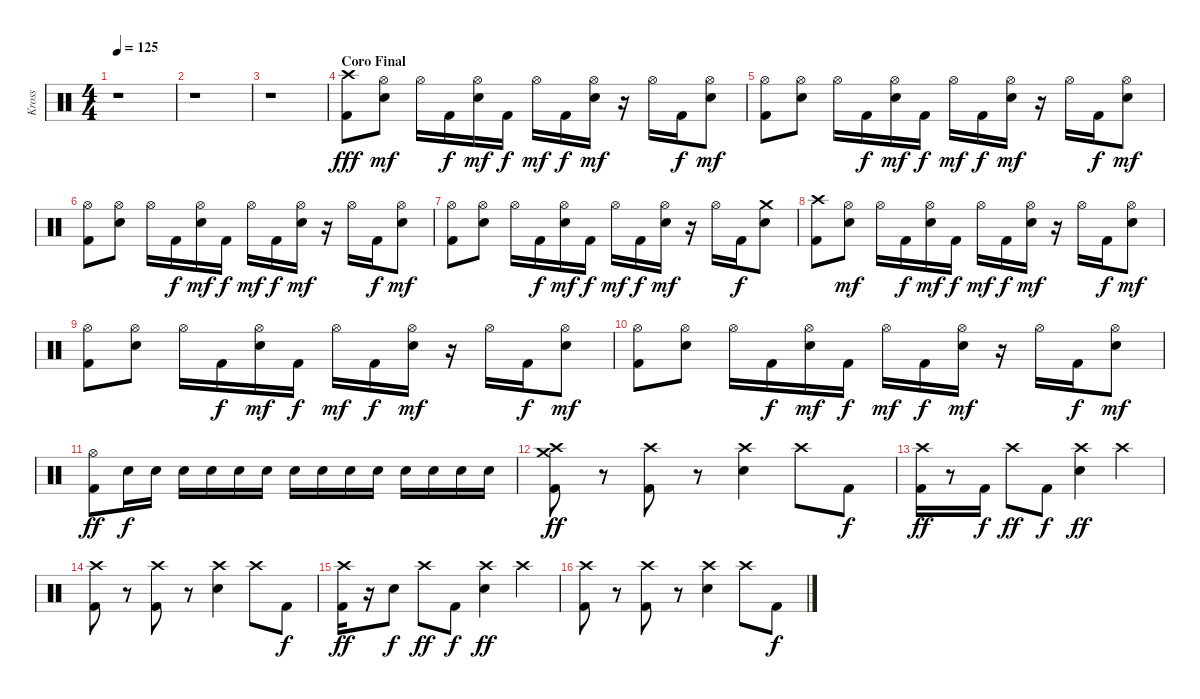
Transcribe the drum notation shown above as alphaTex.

\track ("Kross" "Kross") {instrument percussion}
\staff {score}
\articulation defaults
\ts (4 4)
\tempo 125
\clef neutral
\ks c
r.1{dy fff} |
r.1 |
r.1 |
\section ("" "Coro Final")
("Crash high (hit)" "Kick (hit) 2").8 ("Hi-Hat (open)" "Electric Snare (hit)").8{dy mf} "Hi-Hat (open)".16 "Kick (hit) 2".16{dy f} ("Hi-Hat (open)" "Electric Snare (hit)").16{dy mf} "Kick (hit) 2".16{dy f} "Hi-Hat (open)".16{dy mf} "Kick (hit) 2".16{dy f} ("Hi-Hat (open)" "Electric Snare (hit)").16{dy mf} r.16 "Hi-Hat (open)".16 "Kick (hit) 2".16{dy f} ("Hi-Hat (open)" "Electric Snare (hit)").8{dy mf} |
("Hi-Hat (open)" "Kick (hit) 2").8 ("Hi-Hat (open)" "Electric Snare (hit)").8 "Hi-Hat (open)".16 "Kick (hit) 2".16{dy f} ("Hi-Hat (open)" "Electric Snare (hit)").16{dy mf} "Kick (hit) 2".16{dy f} "Hi-Hat (open)".16{dy mf} "Kick (hit) 2".16{dy f} ("Hi-Hat (open)" "Electric Snare (hit)").16{dy mf} r.16 "Hi-Hat (open)".16 "Kick (hit) 2".16{dy f} ("Hi-Hat (open)" "Electric Snare (hit)").8{dy mf} |
("Hi-Hat (open)" "Kick (hit) 2").8 ("Hi-Hat (open)" "Electric Snare (hit)").8 "Hi-Hat (open)".16 "Kick (hit) 2".16{dy f} ("Hi-Hat (open)" "Electric Snare (hit)").16{dy mf} "Kick (hit) 2".16{dy f} "Hi-Hat (open)".16{dy mf} "Kick (hit) 2".16{dy f} ("Hi-Hat (open)" "Electric Snare (hit)").16{dy mf} r.16 "Hi-Hat (open)".16 "Kick (hit) 2".16{dy f} ("Hi-Hat (open)" "Electric Snare (hit)").8{dy mf} |
("Hi-Hat (open)" "Kick (hit) 2").8 ("Hi-Hat (open)" "Electric Snare (hit)").8 "Hi-Hat (open)".16 "Kick (hit) 2".16{dy f} ("Hi-Hat (open)" "Electric Snare (hit)").16{dy mf} "Kick (hit) 2".16{dy f} "Hi-Hat (open)".16{dy mf} "Kick (hit) 2".16{dy f} ("Hi-Hat (open)" "Electric Snare (hit)").16{dy mf} r.16 "Hi-Hat (open)".16 "Kick (hit) 2".16{dy f} ("Crash medium (hit)" "Electric Snare (hit)").8 |
("Crash high (hit)" "Kick (hit) 2").8 ("Hi-Hat (open)" "Electric Snare (hit)").8{dy mf} "Hi-Hat (open)".16 "Kick (hit) 2".16{dy f} ("Hi-Hat (open)" "Electric Snare (hit)").16{dy mf} "Kick (hit) 2".16{dy f} "Hi-Hat (open)".16{dy mf} "Kick (hit) 2".16{dy f} ("Hi-Hat (open)" "Electric Snare (hit)").16{dy mf} r.16 "Hi-Hat (open)".16 "Kick (hit) 2".16{dy f} ("Hi-Hat (open)" "Electric Snare (hit)").8{dy mf} |
("Hi-Hat (open)" "Kick (hit) 2").8 ("Hi-Hat (open)" "Electric Snare (hit)").8 "Hi-Hat (open)".16 "Kick (hit) 2".16{dy f} ("Hi-Hat (open)" "Electric Snare (hit)").16{dy mf} "Kick (hit) 2".16{dy f} "Hi-Hat (open)".16{dy mf} "Kick (hit) 2".16{dy f} ("Hi-Hat (open)" "Electric Snare (hit)").16{dy mf} r.16 "Hi-Hat (open)".16 "Kick (hit) 2".16{dy f} ("Hi-Hat (open)" "Electric Snare (hit)").8{dy mf} |
("Hi-Hat (open)" "Kick (hit) 2").8 ("Hi-Hat (open)" "Electric Snare (hit)").8 "Hi-Hat (open)".16 "Kick (hit) 2".16{dy f} ("Hi-Hat (open)" "Electric Snare (hit)").16{dy mf} "Kick (hit) 2".16{dy f} "Hi-Hat (open)".16{dy mf} "Kick (hit) 2".16{dy f} ("Hi-Hat (open)" "Electric Snare (hit)").16{dy mf} r.16 "Hi-Hat (open)".16 "Kick (hit) 2".16{dy f} ("Hi-Hat (open)" "Electric Snare (hit)").8{dy mf} |
("Hi-Hat (open)" "Kick (hit) 2").8{dy ff} "Electric Snare (hit)".16{dy f} "Electric Snare (hit)".16 "Electric Snare (hit)".16 "Electric Snare (hit)".16 "Electric Snare (hit)".16 "Electric Snare (hit)".16 "Electric Snare (hit)".16 "Electric Snare (hit)".16 "Electric Snare (hit)".16 "Electric Snare (hit)".16 "Electric Snare (hit)".16 "Electric Snare (hit)".16 "Electric Snare (hit)".16 "Electric Snare (hit)".16 |
("Crash high (hit)" "Crash medium (hit)" "Kick (hit) 2").8{dy ff} r.8 ("Crash high (hit)" "Kick (hit) 2").8 r.8 ("Crash high (hit)" "Electric Snare (hit)").4 "Crash high (hit)".8 "Kick (hit) 2".8{dy f} |
("Crash high (hit)" "Kick (hit) 2").16{dy ff} r.8 "Kick (hit) 2".16{dy f} "Crash high (hit)".8{dy ff} "Kick (hit) 2".8{dy f} ("Crash high (hit)" "Electric Snare (hit)").4{dy ff} "Crash high (hit)".4 |
("Crash high (hit)" "Kick (hit) 2").8 r.8 ("Crash high (hit)" "Kick (hit) 2").8 r.8 ("Crash high (hit)" "Electric Snare (hit)").4 "Crash high (hit)".8 "Kick (hit) 2".8{dy f} |
("Crash high (hit)" "Kick (hit) 2").16{dy ff} r.16 "Electric Snare (hit)".8{dy f} "Crash high (hit)".8{dy ff} "Kick (hit) 2".8{dy f} ("Crash high (hit)" "Electric Snare (hit)").4{dy ff} "Crash high (hit)".4 |
("Crash high (hit)" "Kick (hit) 2").8 r.8 ("Crash high (hit)" "Kick (hit) 2").8 r.8 ("Crash high (hit)" "Electric Snare (hit)").4 "Crash high (hit)".8 "Kick (hit) 2".8{dy f}
